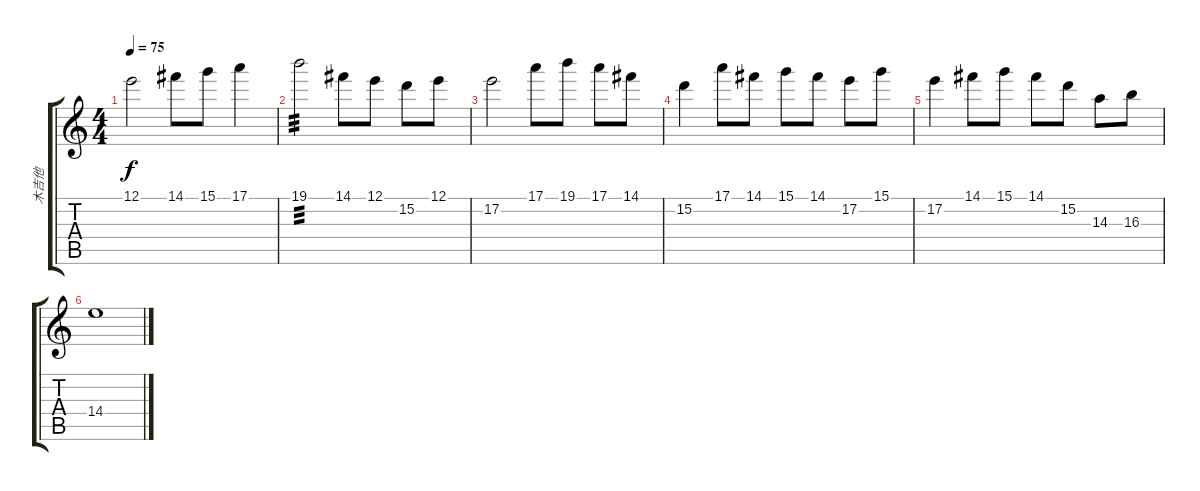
\track ("木吉他" "木吉他") {instrument acousticguitarnylon}
\staff {score tabs}
\tuning (E4 B3 G3 D3 A2 E2) {hide}
\ts (4 4)
\tempo 75
\clef g2
\ks c
12.1.2{dy f} 14.1.8 15.1.8 17.1.4 |
19.1.2{tp 3} 14.1.8 12.1.8 15.2.8 12.1.8 |
17.2.2 17.1.8 19.1.8 17.1.8 14.1.8 |
15.2.4 17.1.8 14.1.8 15.1.8 14.1.8 17.2.8 15.1.8 |
17.2.4 14.1.8 15.1.8 14.1.8 15.2.8 14.3.8 16.3.8 |
14.4.1
